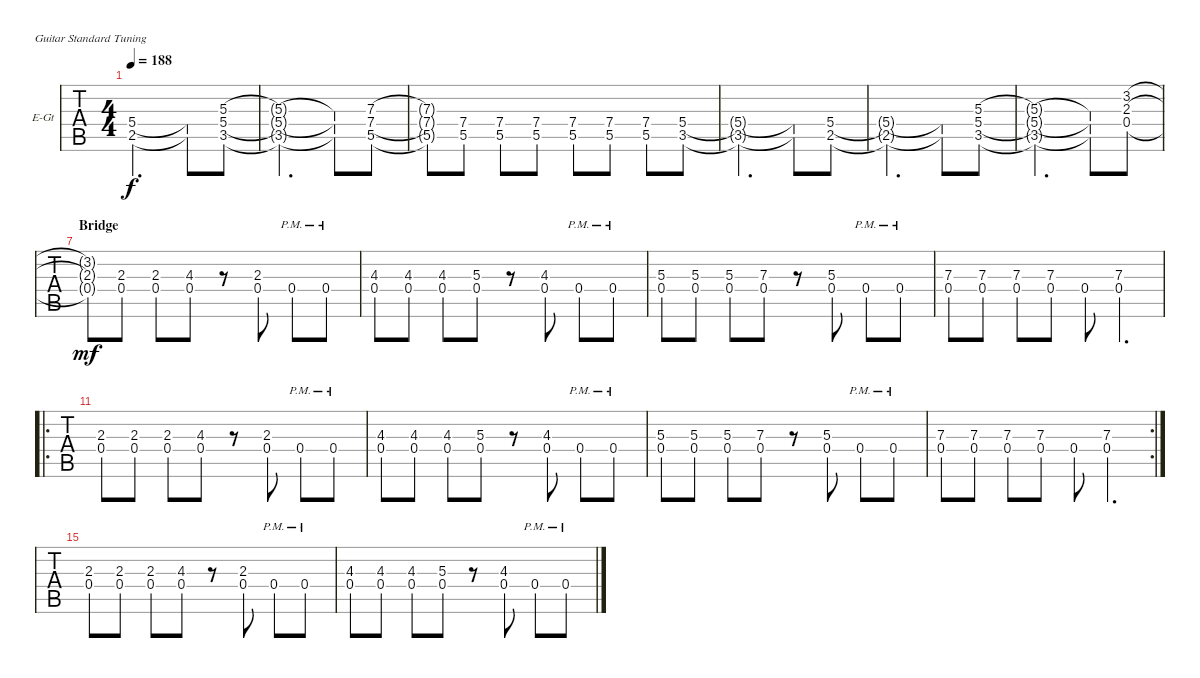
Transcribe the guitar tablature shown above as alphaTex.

\bracketExtendMode nobrackets
\firstSystemTrackNameOrientation horizontal
\otherSystemsTrackNameOrientation horizontal
\defaultBarNumberDisplay FirstOfSystem
\track ("Guitar 2" "E-Gt") {instrument overdrivenguitar}
\staff {tabs}
\tuning (E4 B3 G3 D3 A2 E2)
\ts (4 4)
\tempo 188
\clef g2
\ks c
(5.4{t} 2.5{t}).2{d dy f} (5.4{t} 2.5{t}).8 (5.3 5.4 3.5).8 |
(5.3{t} 5.4{t} 3.5{t}).2{d} (5.3{t} 5.4{t} 3.5{t}).8 (7.3 7.4 5.5).8 |
(7.3{t} 7.4{t} 5.5{t}).8 (7.4 5.5).8 (7.4 5.5).8 (7.4 5.5).8 (7.4 5.5).8 (7.4 5.5).8 (7.4 5.5).8 (5.4 3.5).8 |
(5.4{t} 3.5{t}).2{d} (5.4{t} 3.5{t}).8 (5.4 2.5).8 |
(5.4{t} 2.5{t}).2{d} (5.4{t} 2.5{t}).8 (5.3 5.4 3.5).8 |
(5.3{t} 5.4{t} 3.5{t}).2{d} (5.3{t} 5.4{t} 3.5{t}).8 (3.2 2.3 0.4).8 |
\section ("" "Bridge")
(3.2{t} 2.3{t} 0.4{t}).8{dy mf} (2.3 0.4).8 (2.3 0.4).8 (4.3 0.4).8 r.8 (2.3 0.4).8 0.4{pm}.8 0.4{pm}.8 |
(4.3 0.4).8 (4.3 0.4).8 (4.3 0.4).8 (5.3 0.4).8 r.8 (4.3 0.4).8 0.4{pm}.8 0.4{pm}.8 |
(5.3 0.4).8 (5.3 0.4).8 (5.3 0.4).8 (7.3 0.4).8 r.8 (5.3 0.4).8 0.4{pm}.8 0.4{pm}.8 |
(7.3 0.4).8 (7.3 0.4).8 (7.3 0.4).8 (7.3 0.4).8 0.4.8 (7.3 0.4).4{d} |
\ro
(2.3 0.4).8 (2.3 0.4).8 (2.3 0.4).8 (4.3 0.4).8 r.8 (2.3 0.4).8 0.4{pm}.8 0.4{pm}.8 |
(4.3 0.4).8 (4.3 0.4).8 (4.3 0.4).8 (5.3 0.4).8 r.8 (4.3 0.4).8 0.4{pm}.8 0.4{pm}.8 |
(5.3 0.4).8 (5.3 0.4).8 (5.3 0.4).8 (7.3 0.4).8 r.8 (5.3 0.4).8 0.4{pm}.8 0.4{pm}.8 |
\rc 2
(7.3 0.4).8 (7.3 0.4).8 (7.3 0.4).8 (7.3 0.4).8 0.4.8 (7.3 0.4).4{d} |
(2.3 0.4).8 (2.3 0.4).8 (2.3 0.4).8 (4.3 0.4).8 r.8 (2.3 0.4).8 0.4{pm}.8 0.4{pm}.8 |
(4.3 0.4).8 (4.3 0.4).8 (4.3 0.4).8 (5.3 0.4).8 r.8 (4.3 0.4).8 0.4{pm}.8 0.4{pm}.8
